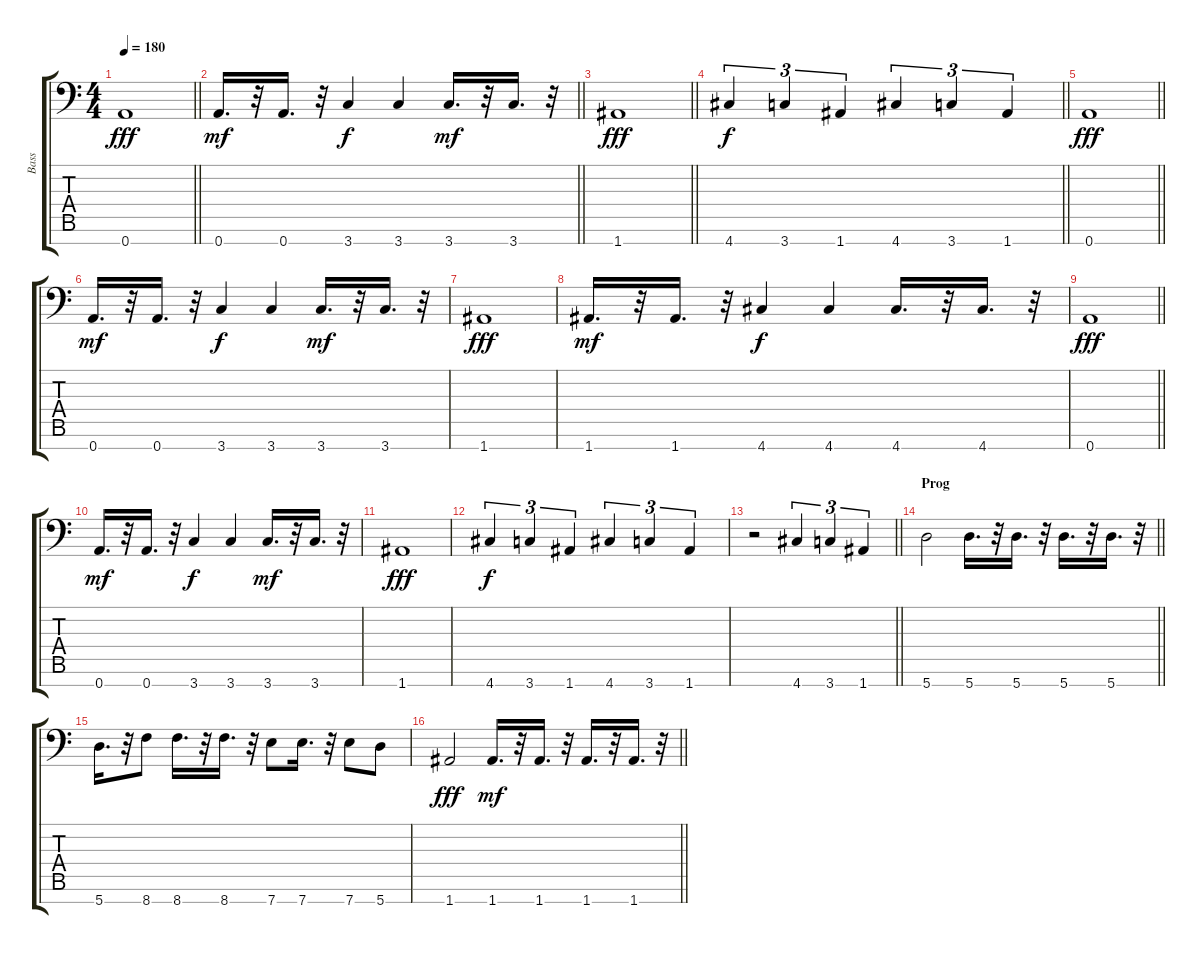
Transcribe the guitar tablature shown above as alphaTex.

\track ("Bass" "Bass") {instrument electricbasspick}
\staff {score tabs}
\tuning (E4 B3 G3 D3 A2 E2 A1) {hide}
\ts (4 4)
\tempo 180
\clef f4
\barLineRight lightlight
\ks c
0.7.1{dy fff} |
\barLineRight lightlight
0.7.16{d dy mf} r.32 0.7.16{d} r.32 3.7.4{dy f} 3.7.4 3.7.16{d dy mf} r.32 3.7.16{d} r.32 |
\barLineRight lightlight
1.7.1{dy fff} |
\barLineRight lightlight
4.7.4{tu (3 2) dy f} 3.7.4{tu (3 2)} 1.7.4{tu (3 2)} 4.7.4{tu (3 2)} 3.7.4{tu (3 2)} 1.7.4{tu (3 2)} |
\barLineRight lightlight
0.7.1{dy fff} |
0.7.16{d dy mf} r.32 0.7.16{d} r.32 3.7.4{dy f} 3.7.4 3.7.16{d dy mf} r.32 3.7.16{d} r.32 |
1.7.1{dy fff} |
1.7.16{d dy mf} r.32 1.7.16{d} r.32 4.7.4{dy f} 4.7.4 4.7.16{d} r.32 4.7.16{d} r.32 |
\barLineRight lightlight
0.7.1{dy fff} |
0.7.16{d dy mf} r.32 0.7.16{d} r.32 3.7.4{dy f} 3.7.4 3.7.16{d dy mf} r.32 3.7.16{d} r.32 |
1.7.1{dy fff} |
4.7.4{tu (3 2) dy f} 3.7.4{tu (3 2)} 1.7.4{tu (3 2)} 4.7.4{tu (3 2)} 3.7.4{tu (3 2)} 1.7.4{tu (3 2)} |
\barLineRight lightlight
r.2 4.7.4{tu (3 2)} 3.7.4{tu (3 2)} 1.7.4{tu (3 2)} |
\section ("" "Prog")
\barLineRight lightlight
5.7.2 5.7.16{d} r.32 5.7.16{d} r.32 5.7.16{d} r.32 5.7.16{d} r.32 |
5.7.16{d} r.32 8.7.8 8.7.16{d} r.32 8.7.16{d} r.32 7.7.8 7.7.16{d} r.32 7.7.8 5.7.8 |
\barLineRight lightlight
1.7.2{dy fff} 1.7.16{d dy mf} r.32 1.7.16{d} r.32 1.7.16{d} r.32 1.7.16{d} r.32
